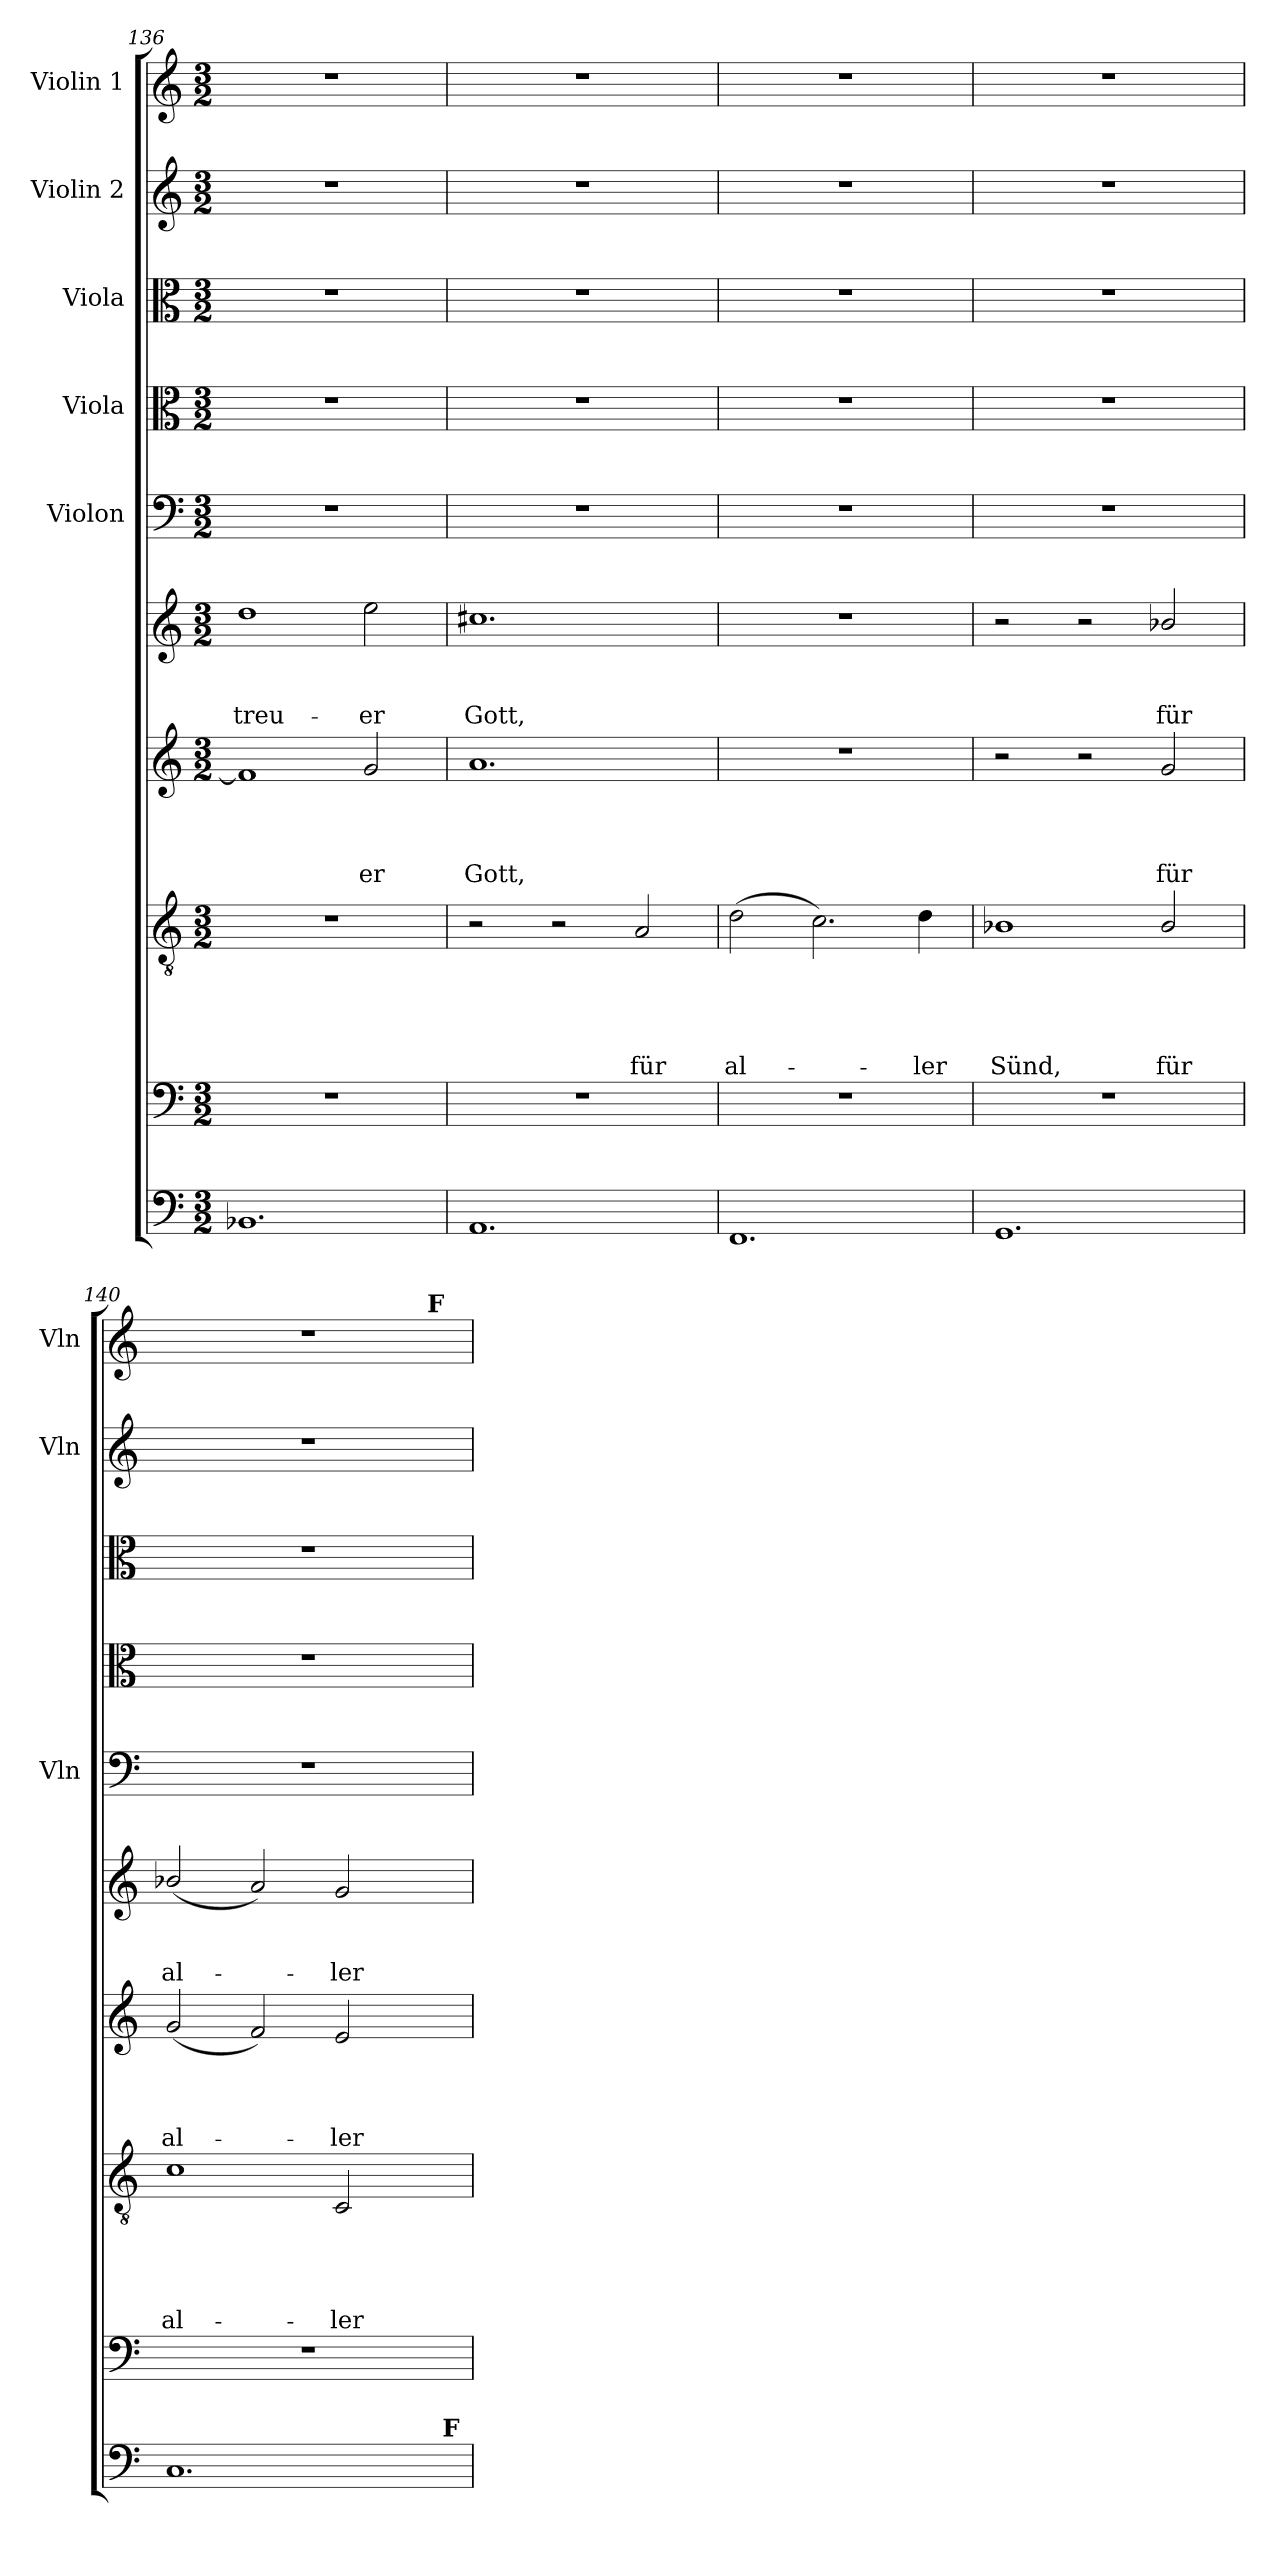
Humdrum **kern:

**kern	**kern	**kern	**text	**text	**text	**text	**text	**kern	**text	**text	**text	**text	**kern	**text	**text	**text	**kern	**kern	**kern	**kern	**kern
*part10	*part9	*part8	*part8	*part8	*part8	*part8	*part8	*part7	*part7	*part7	*part7	*part7	*part6	*part6	*part6	*part6	*part5	*part4	*part3	*part2	*part1
*staff10	*staff9	*staff8	*staff8	*staff8	*staff8	*staff8	*staff8	*staff7	*staff7	*staff7	*staff7	*staff7	*staff6	*staff6	*staff6	*staff6	*staff5	*staff4	*staff3	*staff2	*staff1
*	*	*	*	*	*	*	*	*	*	*	*	*	*	*	*	*	*I"Violon	*I"Viola	*I"Viola	*I"Violin 2	*I"Violin 1
*	*	*	*	*	*	*	*	*	*	*	*	*	*	*	*	*	*I'Vln	*	*	*I'Vln	*I'Vln
*clefF4	*clefF4	*clefGv2	*	*	*	*	*	*clefG2	*	*	*	*	*clefG2	*	*	*	*clefF4	*clefC3	*clefC3	*clefG2	*clefG2
*k[]	*k[]	*k[]	*	*	*	*	*	*k[]	*	*	*	*	*k[]	*	*	*	*k[]	*k[]	*k[]	*k[]	*k[]
*C:	*C:	*C:	*	*	*	*	*	*C:	*	*	*	*	*C:	*	*	*	*C:	*C:	*C:	*C:	*C:
*M3/2	*M3/2	*M3/2	*	*	*	*	*	*M3/2	*	*	*	*	*M3/2	*	*	*	*M3/2	*M3/2	*M3/2	*M3/2	*M3/2
=136	=136	=136	=136	=136	=136	=136	=136	=136	=136	=136	=136	=136	=136	=136	=136	=136	=136	=136	=136	=136	=136
!	!LO:N:vis=1	!LO:N:vis=1	!	!	!	!	!	!	!	!	!	!	!	!	!	!LO:LY:b	!LO:N:vis=1	!LO:N:vis=1	!LO:N:vis=1	!LO:N:vis=1	!LO:N:vis=1
1.BB-X	1.r	1.r	.	.	.	.	.	1f]	.	.	.	.	1dd	.	.	treu-	1.r	1.r	1.r	1.r	1.r
!	!	!	!	!	!	!	!	!	!	!	!	!LO:LY:b	!	!	!	!LO:LY:b	!	!	!	!	!
.	.	.	.	.	.	.	.	2g/	.	.	.	-er	2ee\	.	.	-er	.	.	.	.	.
=137	=137	=137	=137	=137	=137	=137	=137	=137	=137	=137	=137	=137	=137	=137	=137	=137	=137	=137	=137	=137	=137
!	!LO:N:vis=1	!	!	!	!	!	!	!	!	!	!	!LO:LY:b	!	!	!	!LO:LY:b	!LO:N:vis=1	!LO:N:vis=1	!LO:N:vis=1	!LO:N:vis=1	!LO:N:vis=1
1.AA	1.r	2r	.	.	.	.	.	1.a	.	.	.	Gott,	1.cc#X	.	.	Gott,	1.r	1.r	1.r	1.r	1.r
.	.	2r	.	.	.	.	.	.	.	.	.	.	.	.	.	.	.	.	.	.	.
!	!	!	!	!	!	!	!LO:LY:b	!	!	!	!	!	!	!	!	!	!	!	!	!	!
.	.	2A/	.	.	.	.	für	.	.	.	.	.	.	.	.	.	.	.	.	.	.
=138	=138	=138	=138	=138	=138	=138	=138	=138	=138	=138	=138	=138	=138	=138	=138	=138	=138	=138	=138	=138	=138
!	!LO:N:vis=1	!	!	!	!	!	!LO:LY:b	!LO:N:vis=1	!	!	!	!	!LO:N:vis=1	!	!	!	!LO:N:vis=1	!LO:N:vis=1	!LO:N:vis=1	!LO:N:vis=1	!LO:N:vis=1
1.FF	1.r	(>2d\	.	.	.	.	al-	1.r	.	.	.	.	1.r	.	.	.	1.r	1.r	1.r	1.r	1.r
.	.	2.c\)	.	.	.	.	.	.	.	.	.	.	.	.	.	.	.	.	.	.	.
!	!	!	!	!	!	!	!LO:LY:b	!	!	!	!	!	!	!	!	!	!	!	!	!	!
.	.	4d\	.	.	.	.	-ler	.	.	.	.	.	.	.	.	.	.	.	.	.	.
=139	=139	=139	=139	=139	=139	=139	=139	=139	=139	=139	=139	=139	=139	=139	=139	=139	=139	=139	=139	=139	=139
!	!LO:N:vis=1	!	!	!	!	!	!LO:LY:b	!	!	!	!	!	!	!	!	!	!LO:N:vis=1	!LO:N:vis=1	!LO:N:vis=1	!LO:N:vis=1	!LO:N:vis=1
1.GG	1.r	1B-X	.	.	.	.	Sünd,	2r	.	.	.	.	2r	.	.	.	1.r	1.r	1.r	1.r	1.r
.	.	.	.	.	.	.	.	2r	.	.	.	.	2r	.	.	.	.	.	.	.	.
!	!	!	!	!	!	!	!LO:LY:b	!	!	!	!	!LO:LY:b	!	!	!	!LO:LY:b	!	!	!	!	!
.	.	2B-/	.	.	.	.	für	2g/	.	.	.	für	2b-X/	.	.	für	.	.	.	.	.
=140	=140	=140	=140	=140	=140	=140	=140	=140	=140	=140	=140	=140	=140	=140	=140	=140	=140	=140	=140	=140	=140
!	!LO:N:vis=1	!	!	!	!	!	!LO:LY:b	!	!	!	!	!LO:LY:b	!	!	!	!LO:LY:b	!LO:N:vis=1	!LO:N:vis=1	!LO:N:vis=1	!LO:N:vis=1	!LO:N:vis=1
*^	*	*	*	*	*	*	*	*	*	*	*	*	*	*	*	*	*	*	*	*	*^
1.C	1ryy	1.r	1c	.	.	.	.	al-	(<2g/	.	.	.	al-	(<2b-X/	.	.	al-	1.r	1.r	1.r	1.r	1.r	1ryy
.	.	.	.	.	.	.	.	.	2f/)	.	.	.	.	2a/)	.	.	.	.	.	.	.	.	.
!	!	!	!	!	!	!	!	!LO:LY:b	!	!	!	!	!LO:LY:b	!	!	!	!LO:LY:b	!	!	!	!	!	!
.	4ryy	.	2C/	.	.	.	.	-ler	2e/	.	.	.	-ler	2g/	.	.	-ler	.	.	.	.	.	4.ryy
.	8ryy	.	.	.	.	.	.	.	.	.	.	.	.	.	.	.	.	.	.	.	.	.	.
!	!	!	!	!	!	!	!	!	!	!	!	!	!	!	!	!	!	!	!	!	!	!	!LO:TX:a:B:t=F
.	32ryy	.	.	.	.	.	.	.	.	.	.	.	.	.	.	.	.	.	.	.	.	.	8ryy
!	!LO:TX:a:B:t=F	!	!	!	!	!	!	!	!	!	!	!	!	!	!	!	!	!	!	!	!	!	!
.	16.ryy	.	.	.	.	.	.	.	.	.	.	.	.	.	.	.	.	.	.	.	.	.	.
*v	*v	*	*	*	*	*	*	*	*	*	*	*	*	*	*	*	*	*	*	*	*	*v	*v
=	=	=	=	=	=	=	=	=	=	=	=	=	=	=	=	=	=	=	=	=	=
*-	*-	*-	*-	*-	*-	*-	*-	*-	*-	*-	*-	*-	*-	*-	*-	*-	*-	*-	*-	*-	*-
